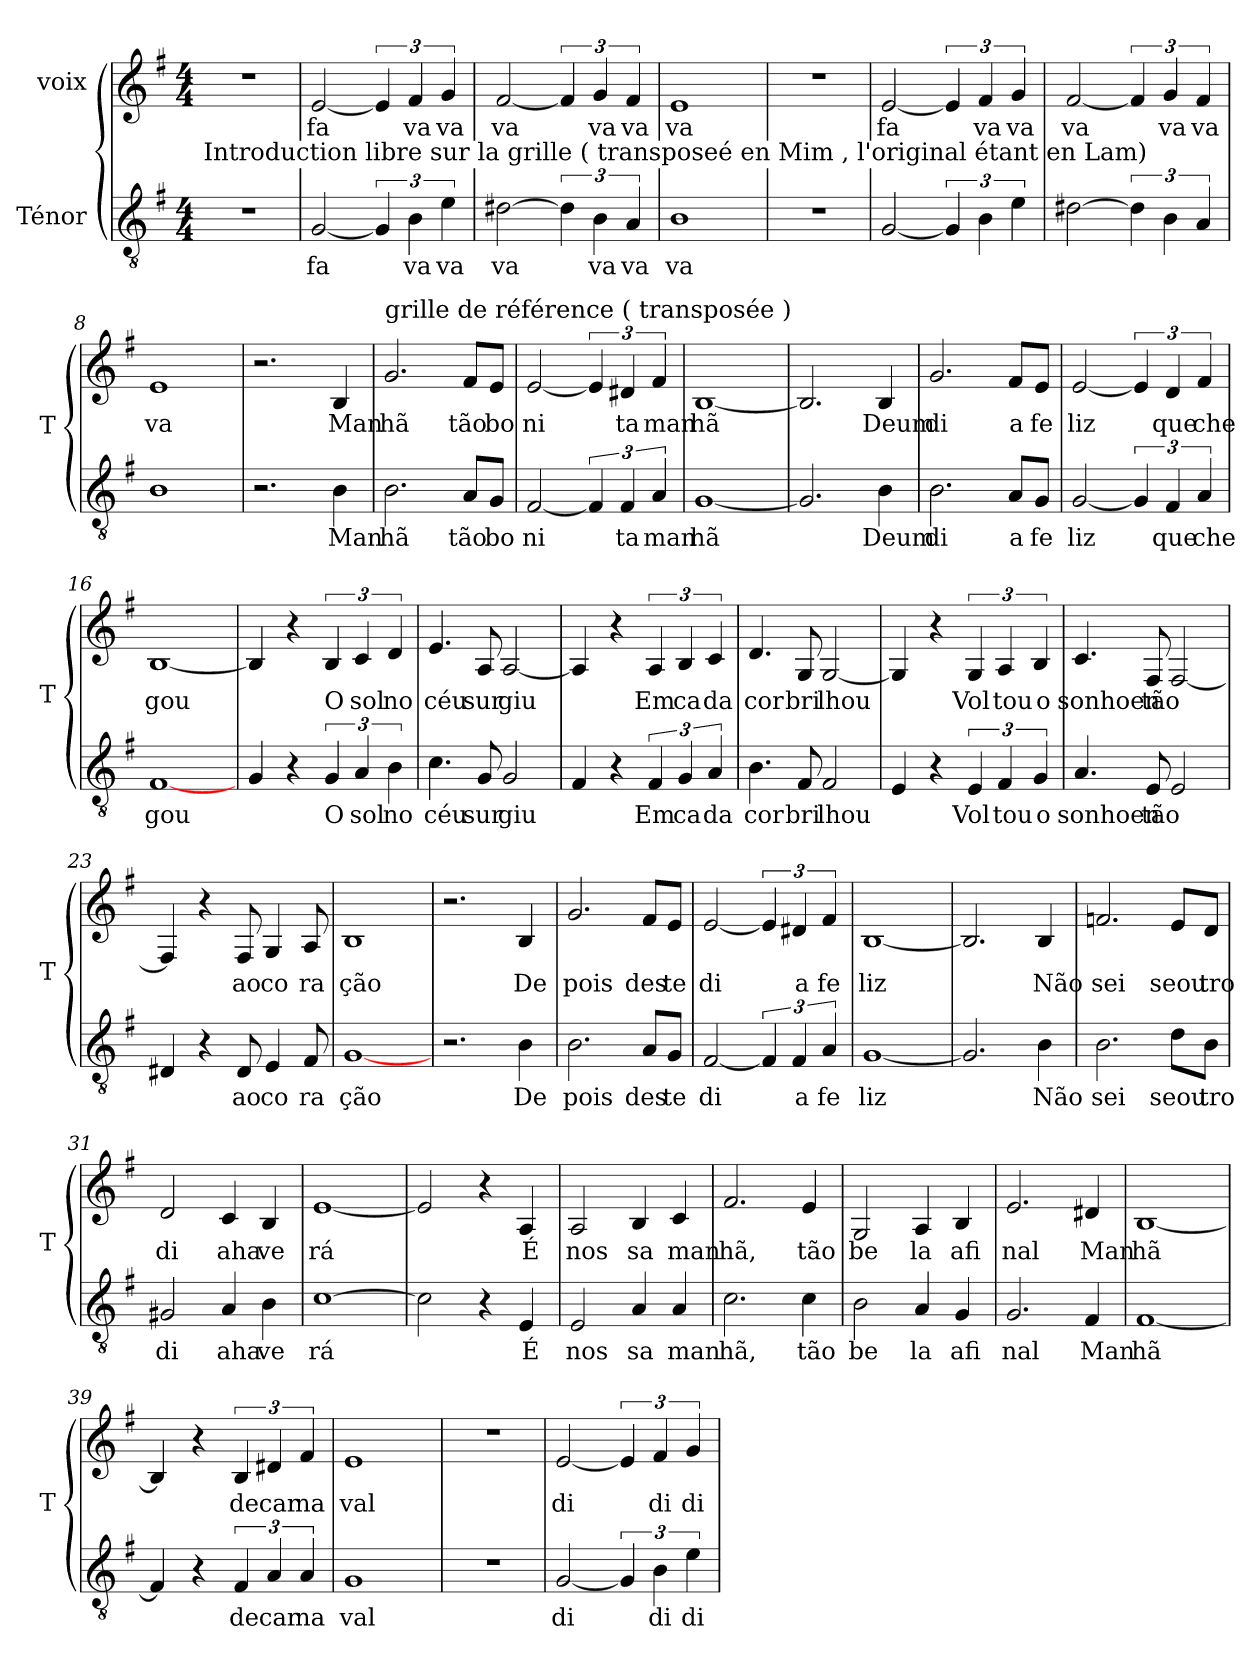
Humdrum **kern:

**kern	**text	**kern	**text
*part2	*part2	*part1	*part1
*staff2	*staff2	*staff1	*staff1
*I"Ténor	*	*I"voix	*
*I'T	*	*	*
*clefGv2	*	*clefG2	*
*k[f#]	*	*k[f#]	*
*G:	*	*G:	*
*M4/4	*	*M4/4	*
=1	=1	=1	=1
!LO:TX:a:t=Introduction libre sur la grille ( transposeé en Mim , l'original étant en Lam)	!	!	!
1r	.	1r	.
!!LO:LB:g=z
=2	=2	=2	=2
!	!LO:LY:b	!	!LO:LY:b
[2G/	fa	[2e/	fa
6G/]	.	6e/]	.
!	!LO:LY:b	!	!LO:LY:b
6B\	va	6f#/	va
!	!LO:LY:b	!	!LO:LY:b
6e\	va	6g/	va
=3	=3	=3	=3
!	!LO:LY:b	!	!LO:LY:b
[2d#X\	va	[2f#/	va
6d#\]	.	6f#/]	.
!	!LO:LY:b	!	!LO:LY:b
6B\	va	6g/	va
!	!LO:LY:b	!	!LO:LY:b
6A/	va	6f#/	va
=4	=4	=4	=4
!	!LO:LY:b	!	!LO:LY:b
1B	va	1e	va
=5	=5	=5	=5
1r	.	1r	.
!!LO:LB:g=z
=6	=6	=6	=6
!	!	!	!LO:LY:b
[2G/	.	[2e/	fa
6G/]	.	6e/]	.
!	!	!	!LO:LY:b
6B\	.	6f#/	va
!	!	!	!LO:LY:b
6e\	.	6g/	va
=7	=7	=7	=7
!	!	!	!LO:LY:b
[2d#X\	.	[2f#/	va
6d#\]	.	6f#/]	.
!	!	!	!LO:LY:b
6B\	.	6g/	va
!	!	!	!LO:LY:b
6A/	.	6f#/	va
=8	=8	=8	=8
!	!	!	!LO:LY:b
1B	.	1e	va
=9	=9	=9	=9
2.r	.	2.r	.
!	!LO:LY:b	!	!LO:LY:b
4B\	Man	4B/	Man
!!LO:LB:g=z
=10	=10	=10	=10
!	!	!LO:TX:a:t=grille de référence ( transposée )	!
!	!LO:LY:b	!	!LO:LY:b
2.B\	hã	2.g/	hã
!	!LO:LY:b	!	!LO:LY:b
8A/L	tão	8f#/L	tão
!	!LO:LY:b	!	!LO:LY:b
8G/J	bo	8e/J	bo
=11	=11	=11	=11
!	!LO:LY:b	!	!LO:LY:b
[2F#/	ni	[2e/	ni
6F#/]	.	6e/]	.
!	!LO:LY:b	!	!LO:LY:b
6F#/	ta	6d#X/	ta
!	!LO:LY:b	!	!LO:LY:b
6A/	man	6f#/	man
=12	=12	=12	=12
!	!LO:LY:b	!	!LO:LY:b
[1G	hã	[1B	hã
=13	=13	=13	=13
2.G/]	.	2.B/]	.
!	!LO:LY:b	!	!LO:LY:b
4B\	Deum	4B/	Deum
!!LO:LB:g=z
=14	=14	=14	=14
!	!LO:LY:b	!	!LO:LY:b
2.B\	di	2.g/	di
!	!LO:LY:b	!	!LO:LY:b
8A/L	a	8f#/L	a
!	!LO:LY:b	!	!LO:LY:b
8G/J	fe	8e/J	fe
=15	=15	=15	=15
!	!LO:LY:b	!	!LO:LY:b
[2G/	liz	[2e/	liz
6G/]	.	6e/]	.
!	!LO:LY:b	!	!LO:LY:b
6F#/	que	6d/	que
!	!LO:LY:b	!	!LO:LY:b
6A/	che	6f#/	che
=16	=16	=16	=16
!	!LO:LY:b	!	!LO:LY:b
[1F#	gou	[1B	gou
=17	=17	=17	=17
4G/	.	4B/]	.
4r	.	4r	.
!	!LO:LY:b	!	!LO:LY:b
6G/	O	6B/	O
!	!LO:LY:b	!	!LO:LY:b
6A/	sol	6c/	sol
!	!LO:LY:b	!	!LO:LY:b
6B\	no	6d/	no
!!LO:PB:g=z
=18	=18	=18	=18
!	!LO:LY:b	!	!LO:LY:b
4.c\	céu	4.e/	céu
!	!LO:LY:b	!	!LO:LY:b
8G/	sur	8A/	sur
!	!LO:LY:b	!	!LO:LY:b
2G/	giu	[2A/	giu
=19	=19	=19	=19
4F#/	.	4A/]	.
4r	.	4r	.
!	!LO:LY:b	!	!LO:LY:b
6F#/	Em	6A/	Em
!	!LO:LY:b	!	!LO:LY:b
6G/	ca	6B/	ca
!	!LO:LY:b	!	!LO:LY:b
6A/	da	6c/	da
=20	=20	=20	=20
!	!LO:LY:b	!	!LO:LY:b
4.B\	cor	4.d/	cor
!	!LO:LY:b	!	!LO:LY:b
8F#/	bri	8G/	bri
!	!LO:LY:b	!	!LO:LY:b
2F#/	lhou	[2G/	lhou
=21	=21	=21	=21
4E/	.	4G/]	.
4r	.	4r	.
!	!LO:LY:b	!	!LO:LY:b
6E/	Vol	6G/	Vol
!	!LO:LY:b	!	!LO:LY:b
6F#/	tou	6A/	tou
!	!LO:LY:b	!	!LO:LY:b
6G/	o	6B/	o
!!LO:LB:g=z
=22	=22	=22	=22
!	!LO:LY:b	!	!LO:LY:b
4.A/	sonhoen	4.c/	sonhoen
!	!LO:LY:b	!	!LO:LY:b
8E/	tão	8F#/	tão
2E/	.	[2F#/	.
=23	=23	=23	=23
4D#X/	.	4F#/]	.
4r	.	4r	.
!	!LO:LY:b	!	!LO:LY:b
8D#/	ao	8F#/	ao
!	!LO:LY:b	!	!LO:LY:b
4E/	co	4G/	co
!	!LO:LY:b	!	!LO:LY:b
8F#/	ra	8A/	ra
=24	=24	=24	=24
!	!LO:LY:b	!	!LO:LY:b
[1G	ção	1B	ção
=25	=25	=25	=25
2.r	.	2.r	.
!	!LO:LY:b	!	!LO:LY:b
4B\	De	4B/	De
!!LO:LB:g=z
=26	=26	=26	=26
!	!LO:LY:b	!	!LO:LY:b
2.B\	pois	2.g/	pois
!	!LO:LY:b	!	!LO:LY:b
8A/L	des	8f#/L	des
!	!LO:LY:b	!	!LO:LY:b
8G/J	te	8e/J	te
=27	=27	=27	=27
!	!LO:LY:b	!	!LO:LY:b
[2F#/	di	[2e/	di
6F#/]	.	6e/]	.
!	!LO:LY:b	!	!LO:LY:b
6F#/	a	6d#X/	a
!	!LO:LY:b	!	!LO:LY:b
6A/	fe	6f#/	fe
=28	=28	=28	=28
!	!LO:LY:b	!	!LO:LY:b
[1G	liz	[1B	liz
=29	=29	=29	=29
2.G/]	.	2.B/]	.
!	!LO:LY:b	!	!LO:LY:b
4B\	Não	4B/	Não
!!LO:LB:g=z
=30	=30	=30	=30
!	!LO:LY:b	!	!LO:LY:b
2.B\	sei	2.fn/	sei
!	!LO:LY:b	!	!LO:LY:b
8d\L	seou	8e/L	seou
!	!LO:LY:b	!	!LO:LY:b
8B\J	tro	8d/J	tro
=31	=31	=31	=31
!	!LO:LY:b	!	!LO:LY:b
2G#X/	di	2d/	di
!	!LO:LY:b	!	!LO:LY:b
4A/	aha	4c/	aha
!	!LO:LY:b	!	!LO:LY:b
4B\	ve	4B/	ve
=32	=32	=32	=32
!	!LO:LY:b	!	!LO:LY:b
[1c	rá	[1e	rá
=33	=33	=33	=33
2c\]	.	2e/]	.
4r	.	4r	.
!	!LO:LY:b	!	!LO:LY:b
4E/	É	4A/	É
!!LO:LB:g=z
=34	=34	=34	=34
!	!LO:LY:b	!	!LO:LY:b
2E/	nos	2A/	nos
!	!LO:LY:b	!	!LO:LY:b
4A/	sa	4B/	sa
!	!LO:LY:b	!	!LO:LY:b
4A/	man	4c/	man
=35	=35	=35	=35
!	!LO:LY:b	!	!LO:LY:b
2.c\	hã,	2.f#/	hã,
!	!LO:LY:b	!	!LO:LY:b
4c\	tão	4e/	tão
=36	=36	=36	=36
!	!LO:LY:b	!	!LO:LY:b
2B\	be	2G/	be
!	!LO:LY:b	!	!LO:LY:b
4A/	la	4A/	la
!	!LO:LY:b	!	!LO:LY:b
4G/	afi	4B/	afi
=37	=37	=37	=37
!	!LO:LY:b	!	!LO:LY:b
2.G/	nal	2.e/	nal
!	!LO:LY:b	!	!LO:LY:b
4F#/	Man	4d#X/	Man
!!LO:LB:g=z
=38	=38	=38	=38
!	!LO:LY:b	!	!LO:LY:b
[1F#	hã	[1B	hã
=39	=39	=39	=39
4F#/]	.	4B/]	.
4r	.	4r	.
!	!LO:LY:b	!	!LO:LY:b
6F#/	de	6B/	de
!	!LO:LY:b	!	!LO:LY:b
6A/	car	6d#X/	car
!	!LO:LY:b	!	!LO:LY:b
6A/	na	6f#/	na
=40	=40	=40	=40
!	!LO:LY:b	!	!LO:LY:b
1G	val	1e	val
=41	=41	=41	=41
1r	.	1r	.
!!LO:PB:g=z
=42	=42	=42	=42
!	!LO:LY:b	!	!LO:LY:b
[2G/	di	[2e/	di
6G/]	.	6e/]	.
!	!LO:LY:b	!	!LO:LY:b
6B\	di	6f#/	di
!	!LO:LY:b	!	!LO:LY:b
6e\	di	6g/	di
=	=	=	=
*-	*-	*-	*-
